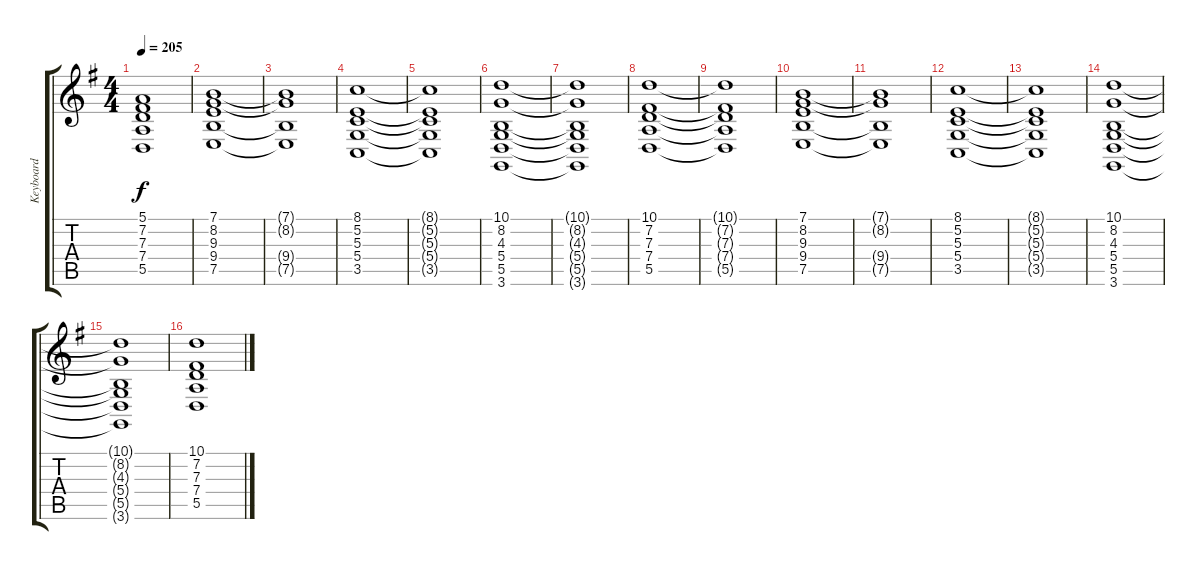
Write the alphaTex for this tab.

\track ("Keyboard" "Keyboard") {instrument stringensemble1}
\staff {score tabs}
\tuning (E4 B3 G3 D3 A2 E2) {hide}
\ts (4 4)
\tempo 205
\clef g2
\ks eminor
(5.1{t} 7.2{t} 7.3{t} 7.4{t} 5.5{t}).1{dy f} |
(7.1 8.2 9.3 9.4 7.5).1 |
(7.1{t} 8.2{t} 9.4{t} 7.5{t}).1 |
(8.1 5.2 5.3 5.4 3.5).1 |
(8.1{t} 5.2{t} 5.3{t} 5.4{t} 3.5{t}).1 |
(10.1 8.2 4.3 5.4 5.5 3.6).1 |
(10.1{t} 8.2{t} 4.3{t} 5.4{t} 5.5{t} 3.6{t}).1 |
(10.1 7.2 7.3 7.4 5.5).1 |
(10.1{t} 7.2{t} 7.3{t} 7.4{t} 5.5{t}).1 |
(7.1 8.2 9.3 9.4 7.5).1 |
(7.1{t} 8.2{t} 9.4{t} 7.5{t}).1 |
(8.1 5.2 5.3 5.4 3.5).1 |
(8.1{t} 5.2{t} 5.3{t} 5.4{t} 3.5{t}).1 |
(10.1 8.2 4.3 5.4 5.5 3.6).1 |
(10.1{t} 8.2{t} 4.3{t} 5.4{t} 5.5{t} 3.6{t}).1 |
(10.1 7.2 7.3 7.4 5.5).1
